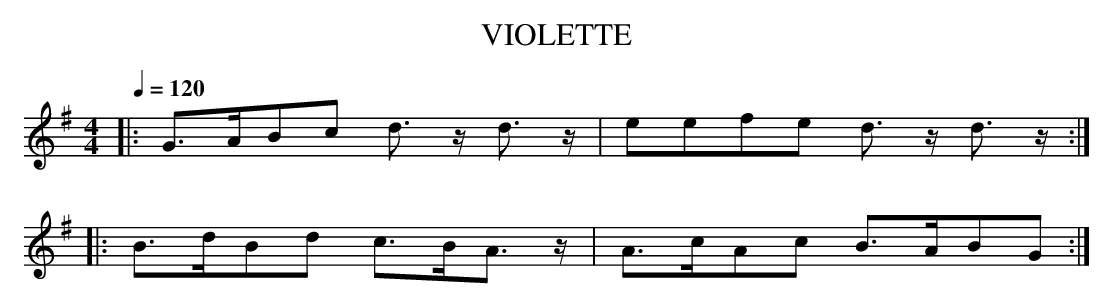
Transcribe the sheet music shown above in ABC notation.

X:1
T:VIOLETTE
M:4/4
L:1/8
Q:1/4=120
K:G
|:G3/2A/2Bc d3/2 z/2 d3/2 z/2 |eefe d3/2 z/2 d3/2 z/2:|
|:B3/2d/2Bd c3/2B/2A3/2 z/2 |A3/2c/2Ac B3/2A/2BG:|
